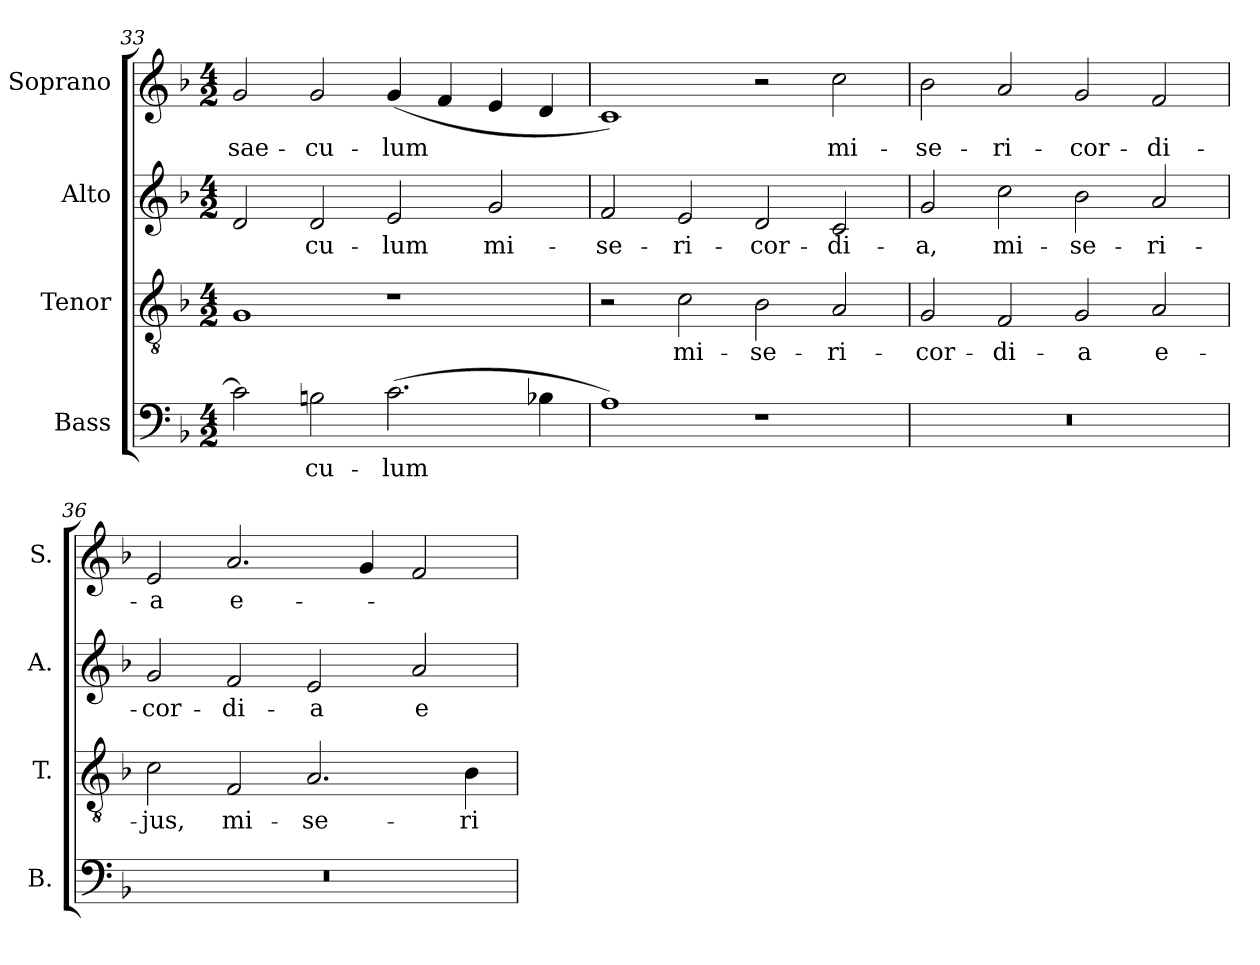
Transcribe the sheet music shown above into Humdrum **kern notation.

**kern	**text	**kern	**text	**kern	**text	**kern	**text
*part4	*part4	*part3	*part3	*part2	*part2	*part1	*part1
*staff4	*staff4	*staff3	*staff3	*staff2	*staff2	*staff1	*staff1
*I"Bass	*	*I"Tenor	*	*I"Alto	*	*I"Soprano	*
*I'B.	*	*I'T.	*	*I'A.	*	*I'S.	*
*clefF4	*	*clefGv2	*	*clefG2	*	*clefG2	*
*	*	*ITrd7c12	*	*	*	*	*
*k[b-]	*	*k[b-]	*	*k[b-]	*	*k[b-]	*
*F:	*	*F:	*	*F:	*	*F:	*
*M4/2	*	*M4/2	*	*M4/2	*	*M4/2	*
=33	=33	=33	=33	=33	=33	=33	=33
!	!	!	!	!	!	!	!LO:LY:b:color=#000000
2ci\]	.	1GGi	.	2di/	.	2gi/	sae-
!	!LO:LY:b:color=#000000	!	!	!	!	!	!
!	!	!	!	!	!LO:LY:b:color=#000000	!	!
!	!	!	!	!	!	!	!LO:LY:b:color=#000000
2Bni\	-cu-	.	.	2di/	-cu-	2gi/	-cu-
!	!LO:LY:b:color=#000000	!	!	!	!	!	!
!	!	!	!	!	!LO:LY:b:color=#000000	!	!
!	!	!	!	!	!	!	!LO:LY:b:color=#000000
(2.ci\	-lum	1r	.	2ei/	-lum	(4gi/	-lum
.	.	.	.	.	.	4fi/	.
!	!	!	!	!	!LO:LY:b:color=#000000	!	!
.	.	.	.	2gi/	mi-	4ei/	.
4B-Xi\	.	.	.	.	.	4di/	.
!!LO:PB:g=z
=34	=34	=34	=34	=34	=34	=34	=34
!	!	!	!	!	!LO:LY:b:color=#000000	!	!
1Ai)	.	2r	.	2fi/	-se-	1ci)	.
!	!	!	!LO:LY:b:color=#000000	!	!	!	!
!	!	!	!	!	!LO:LY:b:color=#000000	!	!
.	.	2Ci\	mi-	2ei/	-ri-	.	.
!	!	!	!LO:LY:b:color=#000000	!	!	!	!
!	!	!	!	!	!LO:LY:b:color=#000000	!	!
1r	.	2BB-i\	-se-	2di/	-cor-	2r	.
!	!	!	!LO:LY:b:color=#000000	!	!	!	!
!	!	!	!	!	!LO:LY:b:color=#000000	!	!
!	!	!	!	!	!	!	!LO:LY:b:color=#000000
.	.	2AAi/	-ri-	2ci/	-di-	2cci\	mi-
=35	=35	=35	=35	=35	=35	=35	=35
!LO:N:vis=1	!	!	!	!	!	!	!
!	!	!	!LO:LY:b:color=#000000	!	!	!	!
!	!	!	!	!	!LO:LY:b:color=#000000	!	!
!	!	!	!	!	!	!	!LO:LY:b:color=#000000
0r	.	2GGi/	-cor-	2gi/	-a,	2b-i\	-se-
!	!	!	!LO:LY:b:color=#000000	!	!	!	!
!	!	!	!	!	!LO:LY:b:color=#000000	!	!
!	!	!	!	!	!	!	!LO:LY:b:color=#000000
.	.	2FFi/	-di-	2cci\	mi-	2ai/	-ri-
!	!	!	!LO:LY:b:color=#000000	!	!	!	!
!	!	!	!	!	!LO:LY:b:color=#000000	!	!
!	!	!	!	!	!	!	!LO:LY:b:color=#000000
.	.	2GGi/	-a	2b-i\	-se-	2gi/	-cor-
!	!	!	!LO:LY:b:color=#000000	!	!	!	!
!	!	!	!	!	!LO:LY:b:color=#000000	!	!
!	!	!	!	!	!	!	!LO:LY:b:color=#000000
.	.	2AAi/	e-	2ai/	-ri-	2fi/	-di-
=36	=36	=36	=36	=36	=36	=36	=36
!LO:N:vis=1	!	!	!	!	!	!	!
!	!	!	!LO:LY:b:color=#000000	!	!	!	!
!	!	!	!	!	!LO:LY:b:color=#000000	!	!
!	!	!	!	!	!	!	!LO:LY:b:color=#000000
0r	.	2Ci\	-jus,	2gi/	-cor-	2ei/	-a
!	!	!	!LO:LY:b:color=#000000	!	!	!	!
!	!	!	!	!	!LO:LY:b:color=#000000	!	!
!	!	!	!	!	!	!	!LO:LY:b:color=#000000
.	.	2FFi/	mi-	2fi/	-di-	2.ai/	e-
!	!	!	!LO:LY:b:color=#000000	!	!	!	!
!	!	!	!	!	!LO:LY:b:color=#000000	!	!
.	.	2.AAi/	-se-	2ei/	-a	.	.
.	.	.	.	.	.	4gi/	.
!	!	!	!	!	!LO:LY:b:color=#000000	!	!
.	.	.	.	2ai/	e-	2fi/	.
!	!	!	!LO:LY:b:color=#000000	!	!	!	!
.	.	4BB-i\	-ri-	.	.	.	.
=	=	=	=	=	=	=	=
*-	*-	*-	*-	*-	*-	*-	*-
